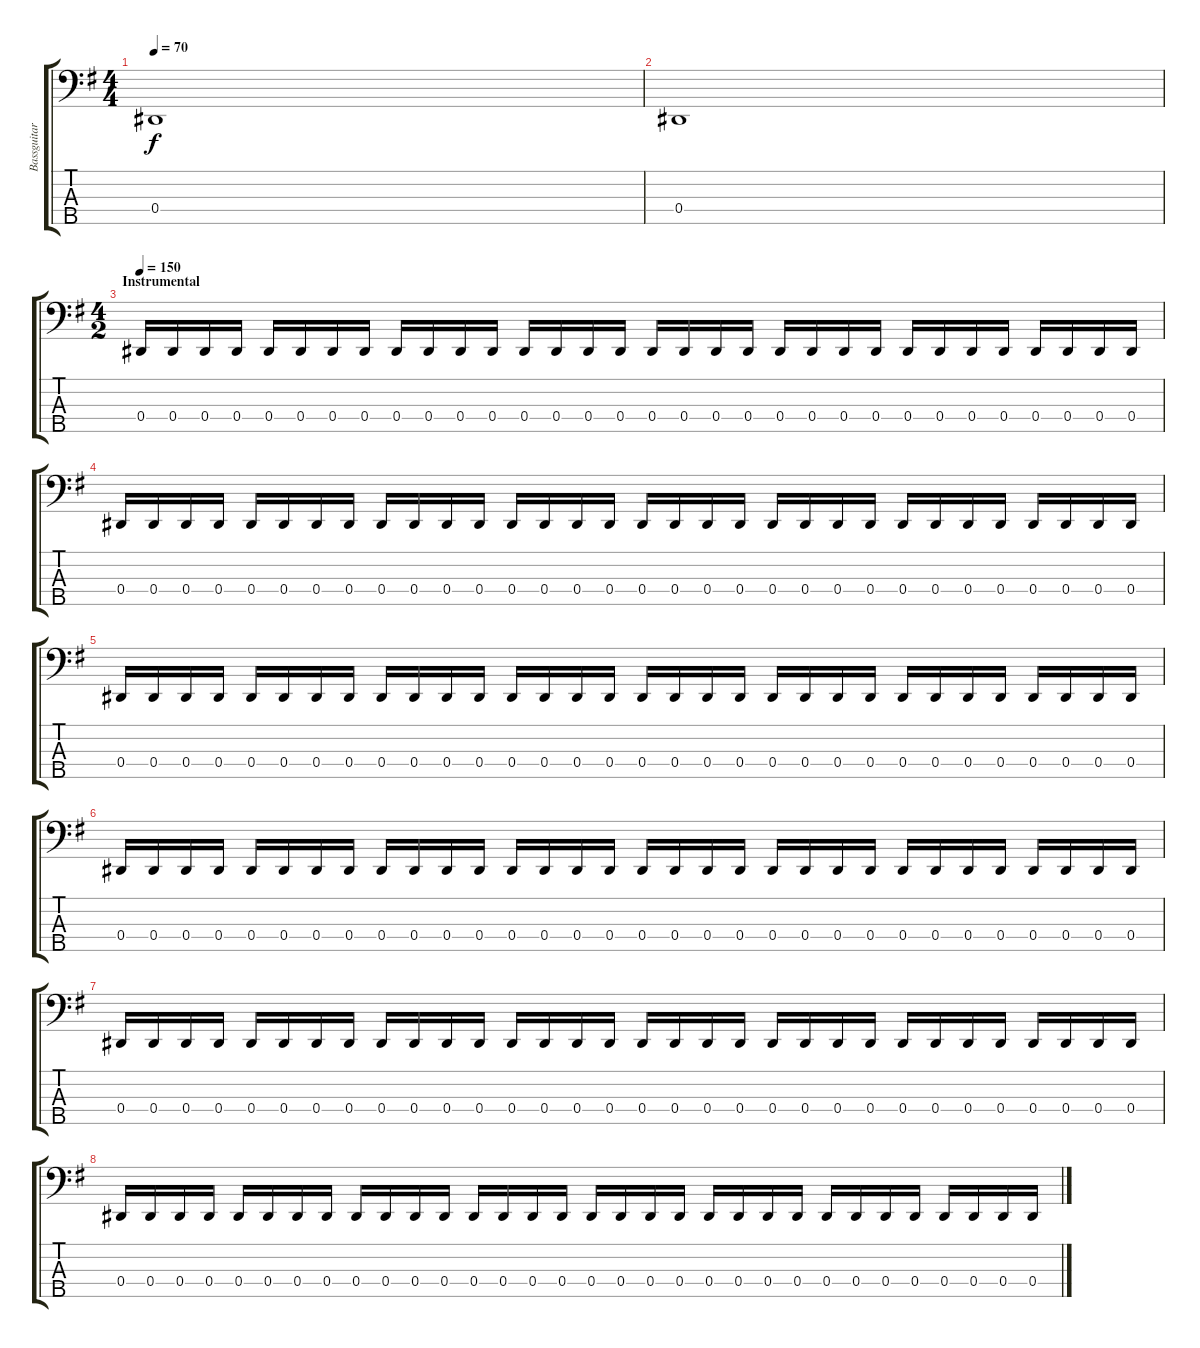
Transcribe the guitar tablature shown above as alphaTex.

\track ("Bassguitar" "Bassguitar") {instrument electricbassfinger}
\staff {score tabs}
\tuning (Gb2 Db2 Ab1 Eb1 B0) {hide}
\ts (4 4)
\tempo 70
\clef f4
\ks eminor
0.4.1{dy f} |
0.4.1 |
\ts (4 2)
\section ("" "Instrumental")
\tempo 150
0.4.16 0.4.16 0.4.16 0.4.16 0.4.16 0.4.16 0.4.16 0.4.16 0.4.16 0.4.16 0.4.16 0.4.16 0.4.16 0.4.16 0.4.16 0.4.16 0.4.16 0.4.16 0.4.16 0.4.16 0.4.16 0.4.16 0.4.16 0.4.16 0.4.16 0.4.16 0.4.16 0.4.16 0.4.16 0.4.16 0.4.16 0.4.16 |
0.4.16 0.4.16 0.4.16 0.4.16 0.4.16 0.4.16 0.4.16 0.4.16 0.4.16 0.4.16 0.4.16 0.4.16 0.4.16 0.4.16 0.4.16 0.4.16 0.4.16 0.4.16 0.4.16 0.4.16 0.4.16 0.4.16 0.4.16 0.4.16 0.4.16 0.4.16 0.4.16 0.4.16 0.4.16 0.4.16 0.4.16 0.4.16 |
0.4.16 0.4.16 0.4.16 0.4.16 0.4.16 0.4.16 0.4.16 0.4.16 0.4.16 0.4.16 0.4.16 0.4.16 0.4.16 0.4.16 0.4.16 0.4.16 0.4.16 0.4.16 0.4.16 0.4.16 0.4.16 0.4.16 0.4.16 0.4.16 0.4.16 0.4.16 0.4.16 0.4.16 0.4.16 0.4.16 0.4.16 0.4.16 |
0.4.16 0.4.16 0.4.16 0.4.16 0.4.16 0.4.16 0.4.16 0.4.16 0.4.16 0.4.16 0.4.16 0.4.16 0.4.16 0.4.16 0.4.16 0.4.16 0.4.16 0.4.16 0.4.16 0.4.16 0.4.16 0.4.16 0.4.16 0.4.16 0.4.16 0.4.16 0.4.16 0.4.16 0.4.16 0.4.16 0.4.16 0.4.16 |
0.4.16 0.4.16 0.4.16 0.4.16 0.4.16 0.4.16 0.4.16 0.4.16 0.4.16 0.4.16 0.4.16 0.4.16 0.4.16 0.4.16 0.4.16 0.4.16 0.4.16 0.4.16 0.4.16 0.4.16 0.4.16 0.4.16 0.4.16 0.4.16 0.4.16 0.4.16 0.4.16 0.4.16 0.4.16 0.4.16 0.4.16 0.4.16 |
0.4.16 0.4.16 0.4.16 0.4.16 0.4.16 0.4.16 0.4.16 0.4.16 0.4.16 0.4.16 0.4.16 0.4.16 0.4.16 0.4.16 0.4.16 0.4.16 0.4.16 0.4.16 0.4.16 0.4.16 0.4.16 0.4.16 0.4.16 0.4.16 0.4.16 0.4.16 0.4.16 0.4.16 0.4.16 0.4.16 0.4.16 0.4.16
